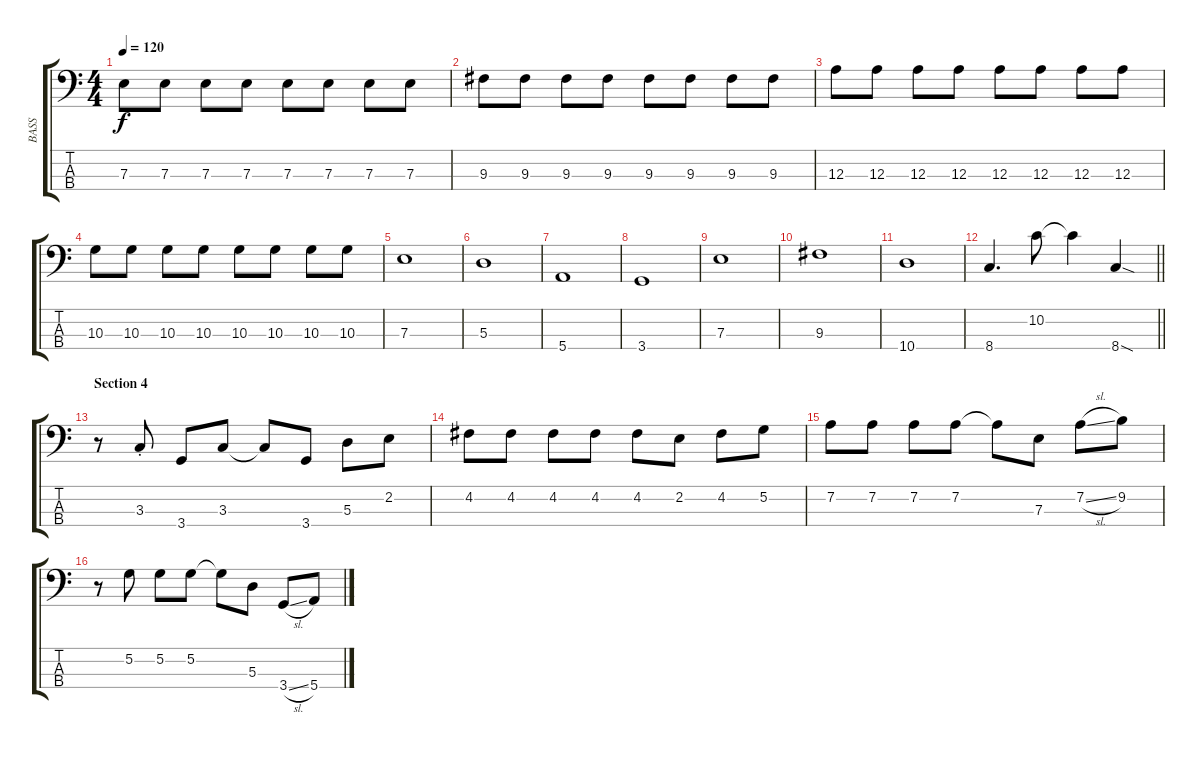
\track ("BASS" "BASS") {instrument electricbassfinger}
\staff {score tabs}
\tuning (G2 D2 A1 E1) {hide}
\ts (4 4)
\tempo 120
\clef f4
\ks c
7.3.8{dy f} 7.3.8 7.3.8 7.3.8 7.3.8 7.3.8 7.3.8 7.3.8 |
9.3.8 9.3.8 9.3.8 9.3.8 9.3.8 9.3.8 9.3.8 9.3.8 |
12.3.8 12.3.8 12.3.8 12.3.8 12.3.8 12.3.8 12.3.8 12.3.8 |
10.3.8 10.3.8 10.3.8 10.3.8 10.3.8 10.3.8 10.3.8 10.3.8 |
7.3.1 |
5.3.1 |
5.4.1 |
3.4.1 |
7.3.1 |
9.3.1 |
10.4.1 |
\barLineRight lightlight
8.4.4{d} 10.2.8 10.2{t}.4 8.4{sod}.4 |
\section ("" "Section 4")
r.8 3.3{st}.8 3.4.8 3.3.8 3.3{t}.8 3.4.8 5.3.8 2.2.8 |
4.2.8 4.2.8 4.2.8 4.2.8 4.2.8 2.2.8 4.2.8 5.2.8 |
7.2.8 7.2.8 7.2.8 7.2.8 7.2{t}.8 7.3.8 7.2{sl}.8 9.2.8 |
r.8 5.2.8 5.2.8 5.2.8 5.2{t}.8 5.3.8 3.4{sl}.8 5.4.8
